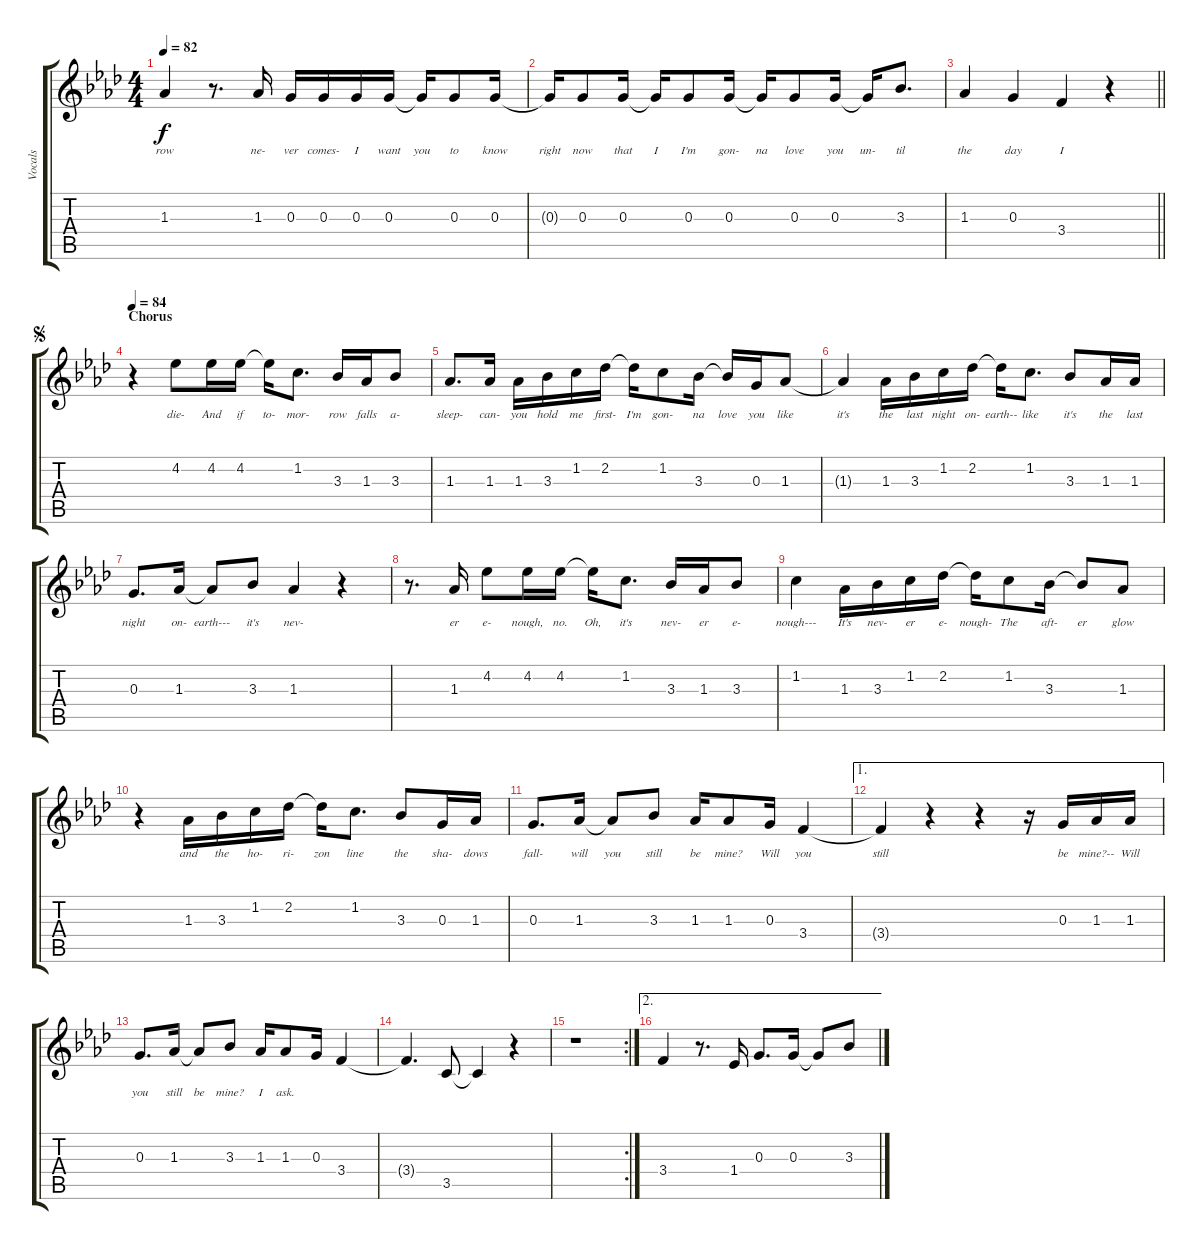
\track ("Vocals" "Vocals") {instrument choiraahs}
\staff {score tabs}
\tuning (E5 B4 G4 D4 A3 E3) {hide}
\ts (4 4)
\tempo 82
\clef g2
\ks ab
1.3.4{lyrics (0 "row") lyrics (1 "") lyrics (2 "") lyrics (3 "") lyrics (4 "") dy f} r.8{d} 1.3.16{lyrics (0 "ne-") lyrics (1 "") lyrics (2 "") lyrics (3 "") lyrics (4 "")} 0.3.16{lyrics (0 "ver") lyrics (1 "") lyrics (2 "") lyrics (3 "") lyrics (4 "")} 0.3.16{lyrics (0 "comes-") lyrics (1 "") lyrics (2 "") lyrics (3 "") lyrics (4 "")} 0.3.16{lyrics (0 "I") lyrics (1 "") lyrics (2 "") lyrics (3 "") lyrics (4 "")} 0.3.16{lyrics (0 "want") lyrics (1 "") lyrics (2 "") lyrics (3 "") lyrics (4 "")} 0.3{t}.16{lyrics (0 "you") lyrics (1 "") lyrics (2 "") lyrics (3 "") lyrics (4 "")} 0.3.8{lyrics (0 "to") lyrics (1 "") lyrics (2 "") lyrics (3 "") lyrics (4 "")} 0.3.16{lyrics (0 "know") lyrics (1 "") lyrics (2 "") lyrics (3 "") lyrics (4 "")} |
0.3{t}.16{lyrics (0 "right") lyrics (1 "") lyrics (2 "") lyrics (3 "") lyrics (4 "")} 0.3.8{lyrics (0 "now") lyrics (1 "") lyrics (2 "") lyrics (3 "") lyrics (4 "")} 0.3.16{lyrics (0 "that") lyrics (1 "") lyrics (2 "") lyrics (3 "") lyrics (4 "")} 0.3{t}.16{lyrics (0 "I") lyrics (1 "") lyrics (2 "") lyrics (3 "") lyrics (4 "")} 0.3.8{lyrics (0 "I'm") lyrics (1 "") lyrics (2 "") lyrics (3 "") lyrics (4 "")} 0.3.16{lyrics (0 "gon-") lyrics (1 "") lyrics (2 "") lyrics (3 "") lyrics (4 "")} 0.3{t}.16{lyrics (0 "na") lyrics (1 "") lyrics (2 "") lyrics (3 "") lyrics (4 "")} 0.3.8{lyrics (0 "love") lyrics (1 "") lyrics (2 "") lyrics (3 "") lyrics (4 "")} 0.3.16{lyrics (0 "you") lyrics (1 "") lyrics (2 "") lyrics (3 "") lyrics (4 "")} 0.3{t}.16{lyrics (0 "un-") lyrics (1 "") lyrics (2 "") lyrics (3 "") lyrics (4 "")} 3.3.8{d lyrics (0 "til") lyrics (1 "") lyrics (2 "") lyrics (3 "") lyrics (4 "")} |
\barLineRight lightlight
1.3.4{lyrics (0 "the") lyrics (1 "") lyrics (2 "") lyrics (3 "") lyrics (4 "")} 0.3.4{lyrics (0 "day") lyrics (1 "") lyrics (2 "") lyrics (3 "") lyrics (4 "")} 3.4.4{lyrics (0 "I") lyrics (1 "") lyrics (2 "") lyrics (3 "") lyrics (4 "")} r.4 |
\section ("" "Chorus")
\jump segno
\tempo 84
r.4 4.2.8{lyrics (0 "die-") lyrics (1 "") lyrics (2 "") lyrics (3 "") lyrics (4 "")} 4.2.16{lyrics (0 "And") lyrics (1 "") lyrics (2 "") lyrics (3 "") lyrics (4 "")} 4.2.16{lyrics (0 "if") lyrics (1 "") lyrics (2 "") lyrics (3 "") lyrics (4 "")} 4.2{t}.16{lyrics (0 "to-") lyrics (1 "") lyrics (2 "") lyrics (3 "") lyrics (4 "")} 1.2.8{d lyrics (0 "mor-") lyrics (1 "") lyrics (2 "") lyrics (3 "") lyrics (4 "")} 3.3.16{lyrics (0 "row") lyrics (1 "") lyrics (2 "") lyrics (3 "") lyrics (4 "")} 1.3.16{lyrics (0 "falls") lyrics (1 "") lyrics (2 "") lyrics (3 "") lyrics (4 "")} 3.3.8{lyrics (0 "a-") lyrics (1 "") lyrics (2 "") lyrics (3 "") lyrics (4 "")} |
1.3.8{d lyrics (0 "sleep-") lyrics (1 "") lyrics (2 "") lyrics (3 "") lyrics (4 "")} 1.3.16{lyrics (0 "can-") lyrics (1 "") lyrics (2 "") lyrics (3 "") lyrics (4 "")} 1.3.16{lyrics (0 "you") lyrics (1 "") lyrics (2 "") lyrics (3 "") lyrics (4 "")} 3.3.16{lyrics (0 "hold") lyrics (1 "") lyrics (2 "") lyrics (3 "") lyrics (4 "")} 1.2.16{lyrics (0 "me") lyrics (1 "") lyrics (2 "") lyrics (3 "") lyrics (4 "")} 2.2.16{lyrics (0 "first-") lyrics (1 "") lyrics (2 "") lyrics (3 "") lyrics (4 "")} 2.2{t}.16{lyrics (0 "I'm") lyrics (1 "") lyrics (2 "") lyrics (3 "") lyrics (4 "")} 1.2.8{lyrics (0 "gon-") lyrics (1 "") lyrics (2 "") lyrics (3 "") lyrics (4 "")} 3.3.16{lyrics (0 "na") lyrics (1 "") lyrics (2 "") lyrics (3 "") lyrics (4 "")} 3.3{t}.16{lyrics (0 "love") lyrics (1 "") lyrics (2 "") lyrics (3 "") lyrics (4 "")} 0.3.16{lyrics (0 "you") lyrics (1 "") lyrics (2 "") lyrics (3 "") lyrics (4 "")} 1.3.8{lyrics (0 "like") lyrics (1 "") lyrics (2 "") lyrics (3 "") lyrics (4 "")} |
1.3{t}.4{lyrics (0 "it's") lyrics (1 "") lyrics (2 "") lyrics (3 "") lyrics (4 "")} 1.3.16{lyrics (0 "the") lyrics (1 "") lyrics (2 "") lyrics (3 "") lyrics (4 "")} 3.3.16{lyrics (0 "last") lyrics (1 "") lyrics (2 "") lyrics (3 "") lyrics (4 "")} 1.2.16{lyrics (0 "night") lyrics (1 "") lyrics (2 "") lyrics (3 "") lyrics (4 "")} 2.2.16{lyrics (0 "on-") lyrics (1 "") lyrics (2 "") lyrics (3 "") lyrics (4 "")} 2.2{t}.16{lyrics (0 "earth--") lyrics (1 "") lyrics (2 "") lyrics (3 "") lyrics (4 "")} 1.2.8{d lyrics (0 "like") lyrics (1 "") lyrics (2 "") lyrics (3 "") lyrics (4 "")} 3.3.8{lyrics (0 "it's") lyrics (1 "") lyrics (2 "") lyrics (3 "") lyrics (4 "")} 1.3.16{lyrics (0 "the") lyrics (1 "") lyrics (2 "") lyrics (3 "") lyrics (4 "")} 1.3.16{lyrics (0 "last") lyrics (1 "") lyrics (2 "") lyrics (3 "") lyrics (4 "")} |
0.3.8{d lyrics (0 "night") lyrics (1 "") lyrics (2 "") lyrics (3 "") lyrics (4 "")} 1.3.16{lyrics (0 "on-") lyrics (1 "") lyrics (2 "") lyrics (3 "") lyrics (4 "")} 1.3{t}.8{lyrics (0 "earth---") lyrics (1 "") lyrics (2 "") lyrics (3 "") lyrics (4 "")} 3.3.8{lyrics (0 "it's") lyrics (1 "") lyrics (2 "") lyrics (3 "") lyrics (4 "")} 1.3.4{lyrics (0 "nev-") lyrics (1 "") lyrics (2 "") lyrics (3 "") lyrics (4 "")} r.4 |
r.8{d} 1.3.16{lyrics (0 "er") lyrics (1 "") lyrics (2 "") lyrics (3 "") lyrics (4 "")} 4.2.8{lyrics (0 "e-") lyrics (1 "") lyrics (2 "") lyrics (3 "") lyrics (4 "")} 4.2.16{lyrics (0 "nough,") lyrics (1 "") lyrics (2 "") lyrics (3 "") lyrics (4 "")} 4.2.16{lyrics (0 "no.") lyrics (1 "") lyrics (2 "") lyrics (3 "") lyrics (4 "")} 4.2{t}.16{lyrics (0 "Oh,") lyrics (1 "") lyrics (2 "") lyrics (3 "") lyrics (4 "")} 1.2.8{d lyrics (0 "it's") lyrics (1 "") lyrics (2 "") lyrics (3 "") lyrics (4 "")} 3.3.16{lyrics (0 "nev-") lyrics (1 "") lyrics (2 "") lyrics (3 "") lyrics (4 "")} 1.3.16{lyrics (0 "er") lyrics (1 "") lyrics (2 "") lyrics (3 "") lyrics (4 "")} 3.3.8{lyrics (0 "e-") lyrics (1 "") lyrics (2 "") lyrics (3 "") lyrics (4 "")} |
1.2.4{lyrics (0 "nough---") lyrics (1 "") lyrics (2 "") lyrics (3 "") lyrics (4 "")} 1.3.16{lyrics (0 "It's") lyrics (1 "") lyrics (2 "") lyrics (3 "") lyrics (4 "")} 3.3.16{lyrics (0 "nev-") lyrics (1 "") lyrics (2 "") lyrics (3 "") lyrics (4 "")} 1.2.16{lyrics (0 "er") lyrics (1 "") lyrics (2 "") lyrics (3 "") lyrics (4 "")} 2.2.16{lyrics (0 "e-") lyrics (1 "") lyrics (2 "") lyrics (3 "") lyrics (4 "")} 2.2{t}.16{lyrics (0 "nough-") lyrics (1 "") lyrics (2 "") lyrics (3 "") lyrics (4 "")} 1.2.8{lyrics (0 "The") lyrics (1 "") lyrics (2 "") lyrics (3 "") lyrics (4 "")} 3.3.16{lyrics (0 "aft-") lyrics (1 "") lyrics (2 "") lyrics (3 "") lyrics (4 "")} 3.3{t}.8{lyrics (0 "er") lyrics (1 "") lyrics (2 "") lyrics (3 "") lyrics (4 "")} 1.3.8{lyrics (0 "glow") lyrics (1 "") lyrics (2 "") lyrics (3 "") lyrics (4 "")} |
r.4 1.3.16{lyrics (0 "and") lyrics (1 "") lyrics (2 "") lyrics (3 "") lyrics (4 "")} 3.3.16{lyrics (0 "the") lyrics (1 "") lyrics (2 "") lyrics (3 "") lyrics (4 "")} 1.2.16{lyrics (0 "ho-") lyrics (1 "") lyrics (2 "") lyrics (3 "") lyrics (4 "")} 2.2.16{lyrics (0 "ri-") lyrics (1 "") lyrics (2 "") lyrics (3 "") lyrics (4 "")} 2.2{t}.16{lyrics (0 "zon") lyrics (1 "") lyrics (2 "") lyrics (3 "") lyrics (4 "")} 1.2.8{d lyrics (0 "line") lyrics (1 "") lyrics (2 "") lyrics (3 "") lyrics (4 "")} 3.3.8{lyrics (0 "the") lyrics (1 "") lyrics (2 "") lyrics (3 "") lyrics (4 "")} 0.3.16{lyrics (0 "sha-") lyrics (1 "") lyrics (2 "") lyrics (3 "") lyrics (4 "")} 1.3.16{lyrics (0 "dows") lyrics (1 "") lyrics (2 "") lyrics (3 "") lyrics (4 "")} |
0.3.8{d lyrics (0 "fall-") lyrics (1 "") lyrics (2 "") lyrics (3 "") lyrics (4 "")} 1.3.16{lyrics (0 "will") lyrics (1 "") lyrics (2 "") lyrics (3 "") lyrics (4 "")} 1.3{t}.8{lyrics (0 "you") lyrics (1 "") lyrics (2 "") lyrics (3 "") lyrics (4 "")} 3.3.8{lyrics (0 "still") lyrics (1 "") lyrics (2 "") lyrics (3 "") lyrics (4 "")} 1.3.16{lyrics (0 "be") lyrics (1 "") lyrics (2 "") lyrics (3 "") lyrics (4 "")} 1.3.8{lyrics (0 "mine?") lyrics (1 "") lyrics (2 "") lyrics (3 "") lyrics (4 "")} 0.3.16{lyrics (0 "Will") lyrics (1 "") lyrics (2 "") lyrics (3 "") lyrics (4 "")} 3.4.4{lyrics (0 "you") lyrics (1 "") lyrics (2 "") lyrics (3 "") lyrics (4 "")} |
\ae 1
3.4{t}.4{lyrics (0 "still") lyrics (1 "") lyrics (2 "") lyrics (3 "") lyrics (4 "")} r.4 r.4 r.16 0.3.16{lyrics (0 "be") lyrics (1 "") lyrics (2 "") lyrics (3 "") lyrics (4 "")} 1.3.16{lyrics (0 "mine?--") lyrics (1 "") lyrics (2 "") lyrics (3 "") lyrics (4 "")} 1.3.16{lyrics (0 "Will") lyrics (1 "") lyrics (2 "") lyrics (3 "") lyrics (4 "")} |
0.3.8{d lyrics (0 "you") lyrics (1 "") lyrics (2 "") lyrics (3 "") lyrics (4 "")} 1.3.16{lyrics (0 "still") lyrics (1 "") lyrics (2 "") lyrics (3 "") lyrics (4 "")} 1.3{t}.8{lyrics (0 "be") lyrics (1 "") lyrics (2 "") lyrics (3 "") lyrics (4 "")} 3.3.8{lyrics (0 "mine?") lyrics (1 "") lyrics (2 "") lyrics (3 "") lyrics (4 "")} 1.3.16{lyrics (0 "I") lyrics (1 "") lyrics (2 "") lyrics (3 "") lyrics (4 "")} 1.3.8{lyrics (0 "ask.") lyrics (1 "") lyrics (2 "") lyrics (3 "") lyrics (4 "")} 0.3.16 3.4.4 |
3.4{t}.4{d} 3.5.8 3.5{t}.4 r.4 |
\rc 2
r.1 |
\ae 2
3.4.4 r.8{d} 1.4.16 0.3.8{d} 0.3.16 0.3{t}.8 3.3.8
